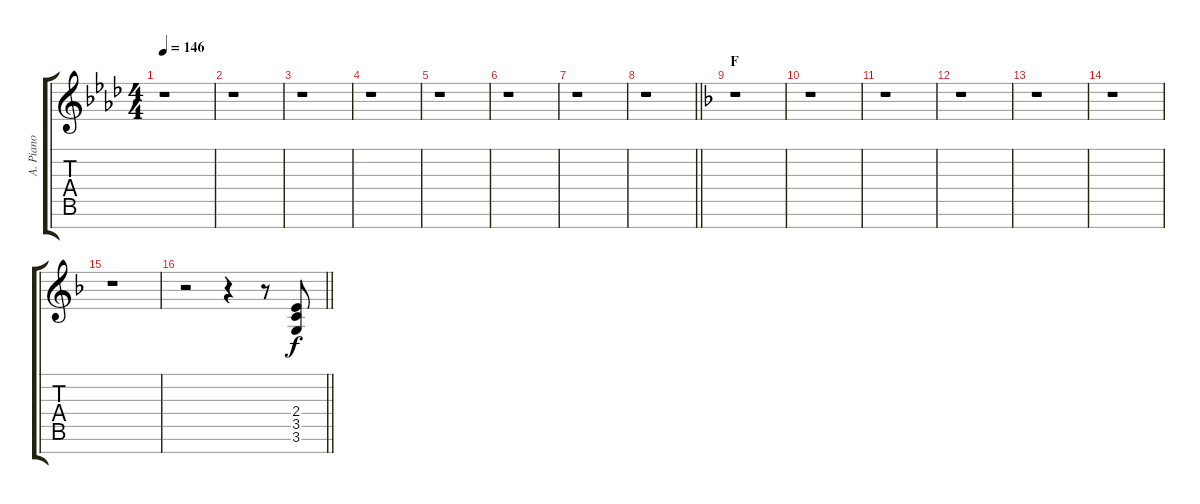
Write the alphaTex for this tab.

\track ("A. Piano" "A. Piano") {instrument acousticgrandpiano}
\staff {score tabs}
\tuning (E5 B4 G4 D4 A3 E3 B2) {hide}
\ts (4 4)
\tempo 146
\clef g2
\ks ab
r.1{dy f} |
r.1 |
r.1 |
r.1 |
r.1 |
r.1 |
r.1 |
\barLineRight lightlight
r.1 |
\section ("" "F")
\ks f
r.1 |
r.1 |
r.1 |
r.1 |
r.1 |
r.1 |
r.1 |
\barLineRight lightlight
r.2 r.4 r.8 (2.4 3.5 3.6).8
